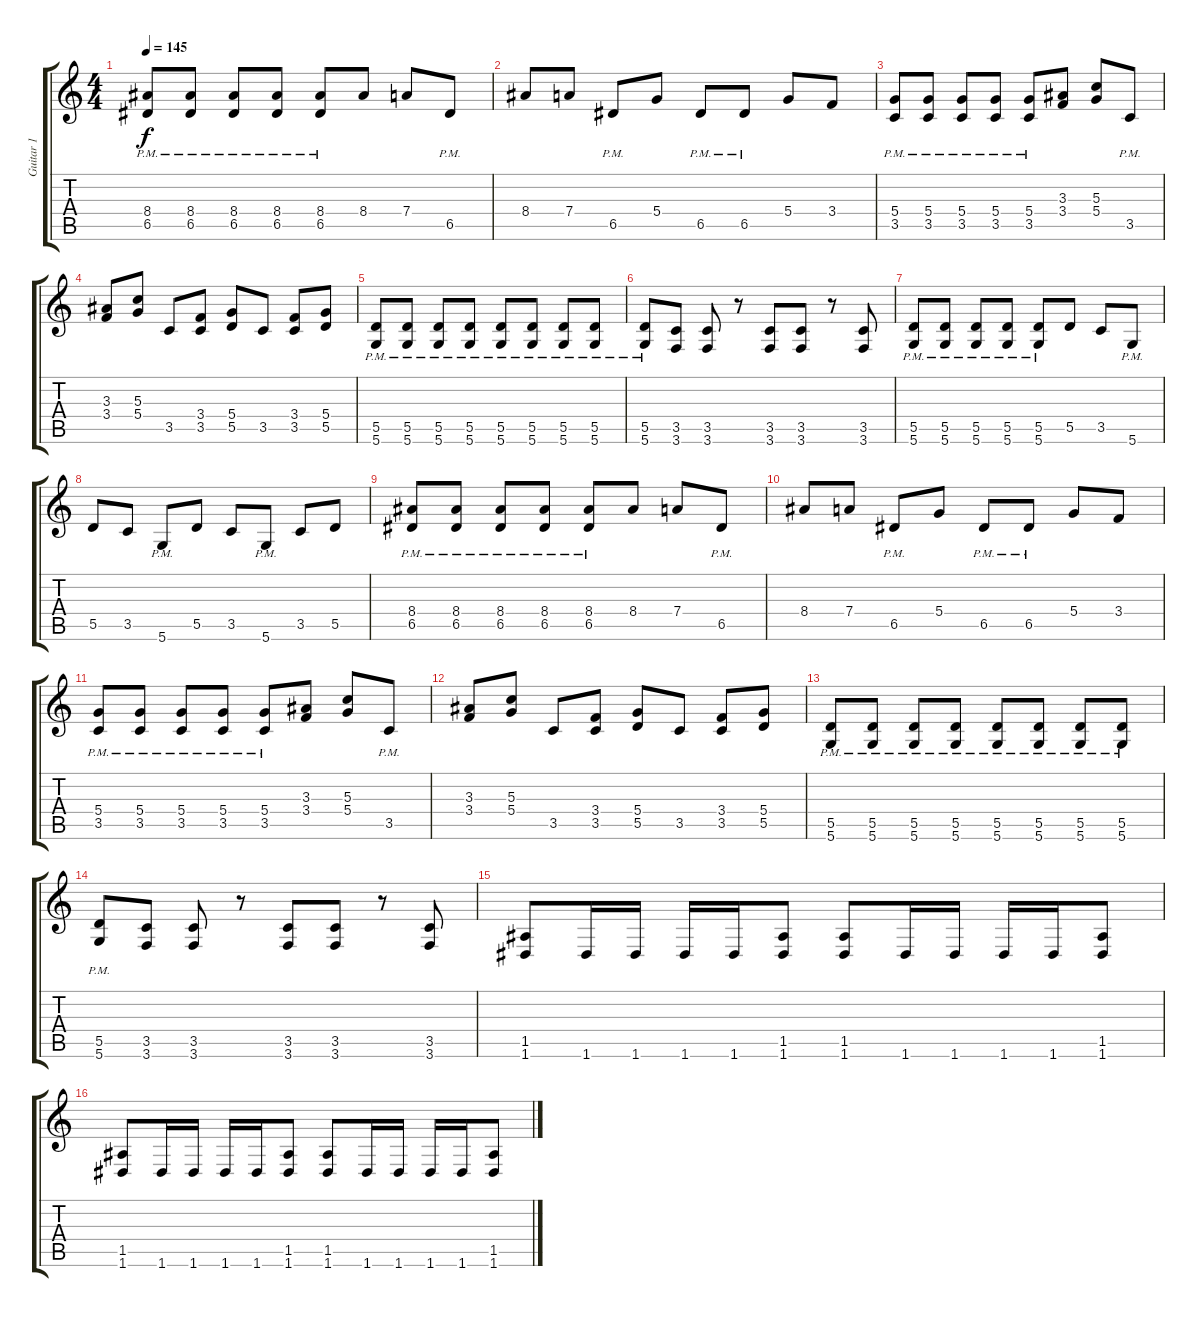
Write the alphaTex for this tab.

\track ("Guitar 1" "Guitar 1") {instrument distortionguitar}
\staff {score tabs}
\tuning (E4 B3 G3 D3 A2 D2) {hide}
\ts (4 4)
\tempo 145
\clef g2
\ks c
(8.4{pm} 6.5{pm}).8{dy f} (8.4{pm} 6.5{pm}).8 (8.4{pm} 6.5{pm}).8 (8.4{pm} 6.5{pm}).8 (8.4{pm} 6.5{pm}).8 8.4.8 7.4.8 6.5{pm}.8 |
8.4.8 7.4.8 6.5{pm}.8 5.4.8 6.5{pm}.8 6.5{pm}.8 5.4.8 3.4.8 |
(5.4{pm} 3.5{pm}).8 (5.4{pm} 3.5{pm}).8 (5.4{pm} 3.5{pm}).8 (5.4{pm} 3.5{pm}).8 (5.4{pm} 3.5{pm}).8 (3.3 3.4).8 (5.3 5.4).8 3.5{pm}.8 |
(3.3 3.4).8 (5.3 5.4).8 3.5.8 (3.4 3.5).8 (5.4 5.5).8 3.5.8 (3.4 3.5).8 (5.4 5.5).8 |
(5.5{pm} 5.6{pm}).8 (5.5{pm} 5.6{pm}).8 (5.5{pm} 5.6{pm}).8 (5.5{pm} 5.6{pm}).8 (5.5{pm} 5.6{pm}).8 (5.5{pm} 5.6{pm}).8 (5.5{pm} 5.6{pm}).8 (5.5{pm} 5.6{pm}).8 |
(5.5{pm} 5.6{pm}).8 (3.5 3.6).8 (3.5 3.6).8 r.8 (3.5 3.6).8 (3.5 3.6).8 r.8 (3.5 3.6).8 |
(5.5{pm} 5.6{pm}).8 (5.5{pm} 5.6{pm}).8 (5.5{pm} 5.6{pm}).8 (5.5{pm} 5.6{pm}).8 (5.5{pm} 5.6{pm}).8 5.5.8 3.5.8 5.6{pm}.8 |
5.5.8 3.5.8 5.6{pm}.8 5.5.8 3.5.8 5.6{pm}.8 3.5.8 5.5.8 |
(8.4{pm} 6.5{pm}).8 (8.4{pm} 6.5{pm}).8 (8.4{pm} 6.5{pm}).8 (8.4{pm} 6.5{pm}).8 (8.4{pm} 6.5{pm}).8 8.4.8 7.4.8 6.5{pm}.8 |
8.4.8 7.4.8 6.5{pm}.8 5.4.8 6.5{pm}.8 6.5{pm}.8 5.4.8 3.4.8 |
(5.4{pm} 3.5{pm}).8 (5.4{pm} 3.5{pm}).8 (5.4{pm} 3.5{pm}).8 (5.4{pm} 3.5{pm}).8 (5.4{pm} 3.5{pm}).8 (3.3 3.4).8 (5.3 5.4).8 3.5{pm}.8 |
(3.3 3.4).8 (5.3 5.4).8 3.5.8 (3.4 3.5).8 (5.4 5.5).8 3.5.8 (3.4 3.5).8 (5.4 5.5).8 |
(5.5{pm} 5.6{pm}).8 (5.5{pm} 5.6{pm}).8 (5.5{pm} 5.6{pm}).8 (5.5{pm} 5.6{pm}).8 (5.5{pm} 5.6{pm}).8 (5.5{pm} 5.6{pm}).8 (5.5{pm} 5.6{pm}).8 (5.5{pm} 5.6{pm}).8 |
(5.5{pm} 5.6{pm}).8 (3.5 3.6).8 (3.5 3.6).8 r.8 (3.5 3.6).8 (3.5 3.6).8 r.8 (3.5 3.6).8 |
(1.5 1.6).8 1.6.16 1.6.16 1.6.16 1.6.16 (1.5 1.6).8 (1.5 1.6).8 1.6.16 1.6.16 1.6.16 1.6.16 (1.5 1.6).8 |
(1.5 1.6).8 1.6.16 1.6.16 1.6.16 1.6.16 (1.5 1.6).8 (1.5 1.6).8 1.6.16 1.6.16 1.6.16 1.6.16 (1.5 1.6).8
